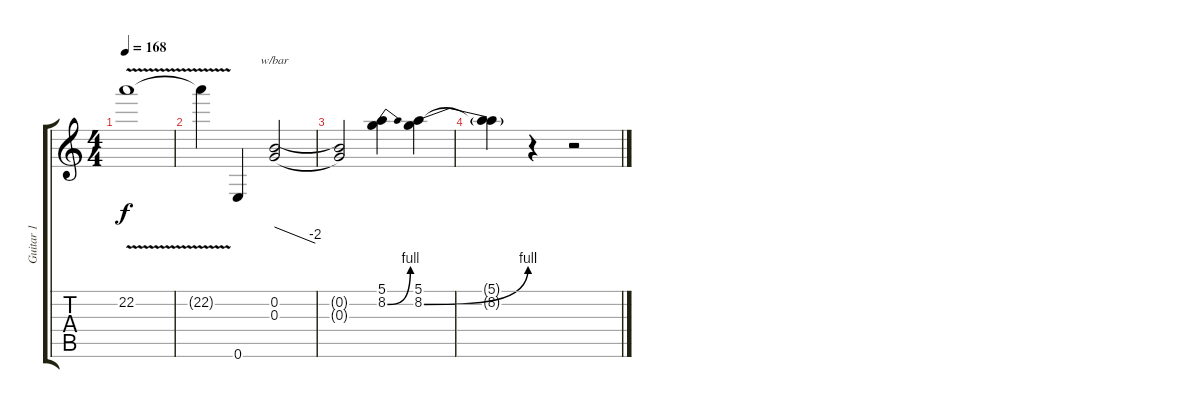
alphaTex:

\track ("Guitar 1" "Guitar 1") {instrument distortionguitar}
\staff {score tabs}
\tuning (E4 B3 G3 D3 A2 E2) {hide}
\ts (4 4)
\tempo 168
\clef g2
\ks c
22.2{v}.1{dy f} |
22.2{t}.4 0.6.4 (0.2 0.3).2{tbe (dive default 0 0 60 -8)} |
(0.2{t} 0.3{t}).2 (5.1 8.2{be (bend 0 0 60 4)}).4 (5.1 8.2{be (bend 0 0 60 4)}).4 |
(5.1{t} 8.2{t}).4 r.4 r.2
